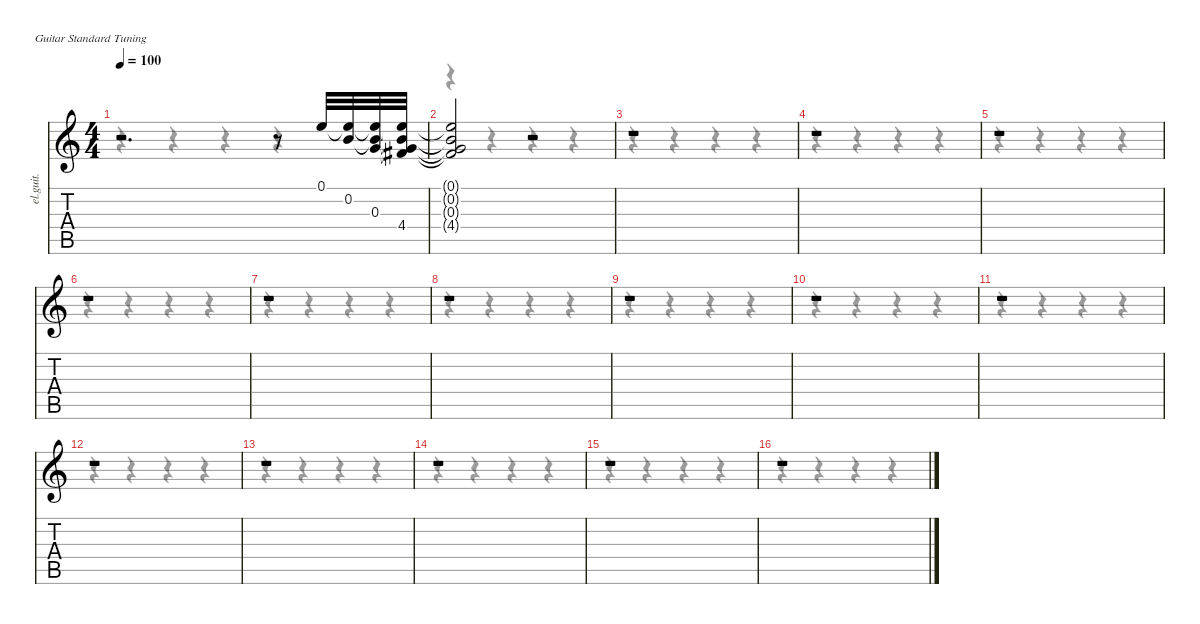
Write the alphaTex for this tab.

\defaultSystemsLayout 4
\hideDynamics
\bracketExtendMode nobrackets
\otherSystemsTrackNameOrientation horizontal
\track ("Clean" "el.guit.") {instrument electricguitarclean}
\staff {score tabs}
\tuning (E4 B3 G3 D3 A2 E2)
\voice
\ts (4 4)
\tempo 100
\clef g2
\ks c
r.2{d dy f beam Up} r.8{beam Up} 0.1.32{beam Up} (0.2 0.1{t}).32{beam Up} (0.3 0.1{t} 0.2{t}).32{beam Up} (4.4{acc #} 0.1{t} 0.2{t} 0.3{t}).32{beam Up} |
(0.1{t} 0.2{t} 0.3{t} 4.4{t acc #}).2{beam Up} r.2{beam Up} |
r.1{beam Up} |
r.1{beam Up} |
r.1{beam Up} |
r.1{beam Up} |
r.1{beam Up} |
r.1{beam Up} |
r.1{beam Up} |
r.1{beam Up} |
r.1{beam Up} |
r.1{beam Up} |
r.1{beam Up} |
r.1{beam Up} |
r.1{beam Up} |
r.1{beam Up}
\voice
\clef g2
\ottava regular
\simile none
\ks c
r.4{dy mf beam Down} r.4{beam Down} r.4{beam Down} r.4{beam Down} |
r.4{beam Down} r.4{beam Down} r.4{beam Down} r.4{beam Down} |
r.4{beam Down} r.4{beam Down} r.4{beam Down} r.4{beam Down} |
r.4{beam Down} r.4{beam Down} r.4{beam Down} r.4{beam Down} |
r.4{beam Down} r.4{beam Down} r.4{beam Down} r.4{beam Down} |
r.4{beam Down} r.4{beam Down} r.4{beam Down} r.4{beam Down} |
r.4{beam Down} r.4{beam Down} r.4{beam Down} r.4{beam Down} |
r.4{beam Down} r.4{beam Down} r.4{beam Down} r.4{beam Down} |
r.4{beam Down} r.4{beam Down} r.4{beam Down} r.4{beam Down} |
r.4{beam Down} r.4{beam Down} r.4{beam Down} r.4{beam Down} |
r.4{beam Down} r.4{beam Down} r.4{beam Down} r.4{beam Down} |
r.4{beam Down} r.4{beam Down} r.4{beam Down} r.4{beam Down} |
r.4{beam Down} r.4{beam Down} r.4{beam Down} r.4{beam Down} |
r.4{beam Down} r.4{beam Down} r.4{beam Down} r.4{beam Down} |
r.4{beam Down} r.4{beam Down} r.4{beam Down} r.4{beam Down} |
r.4{beam Down} r.4{beam Down} r.4{beam Down} r.4{beam Down}
